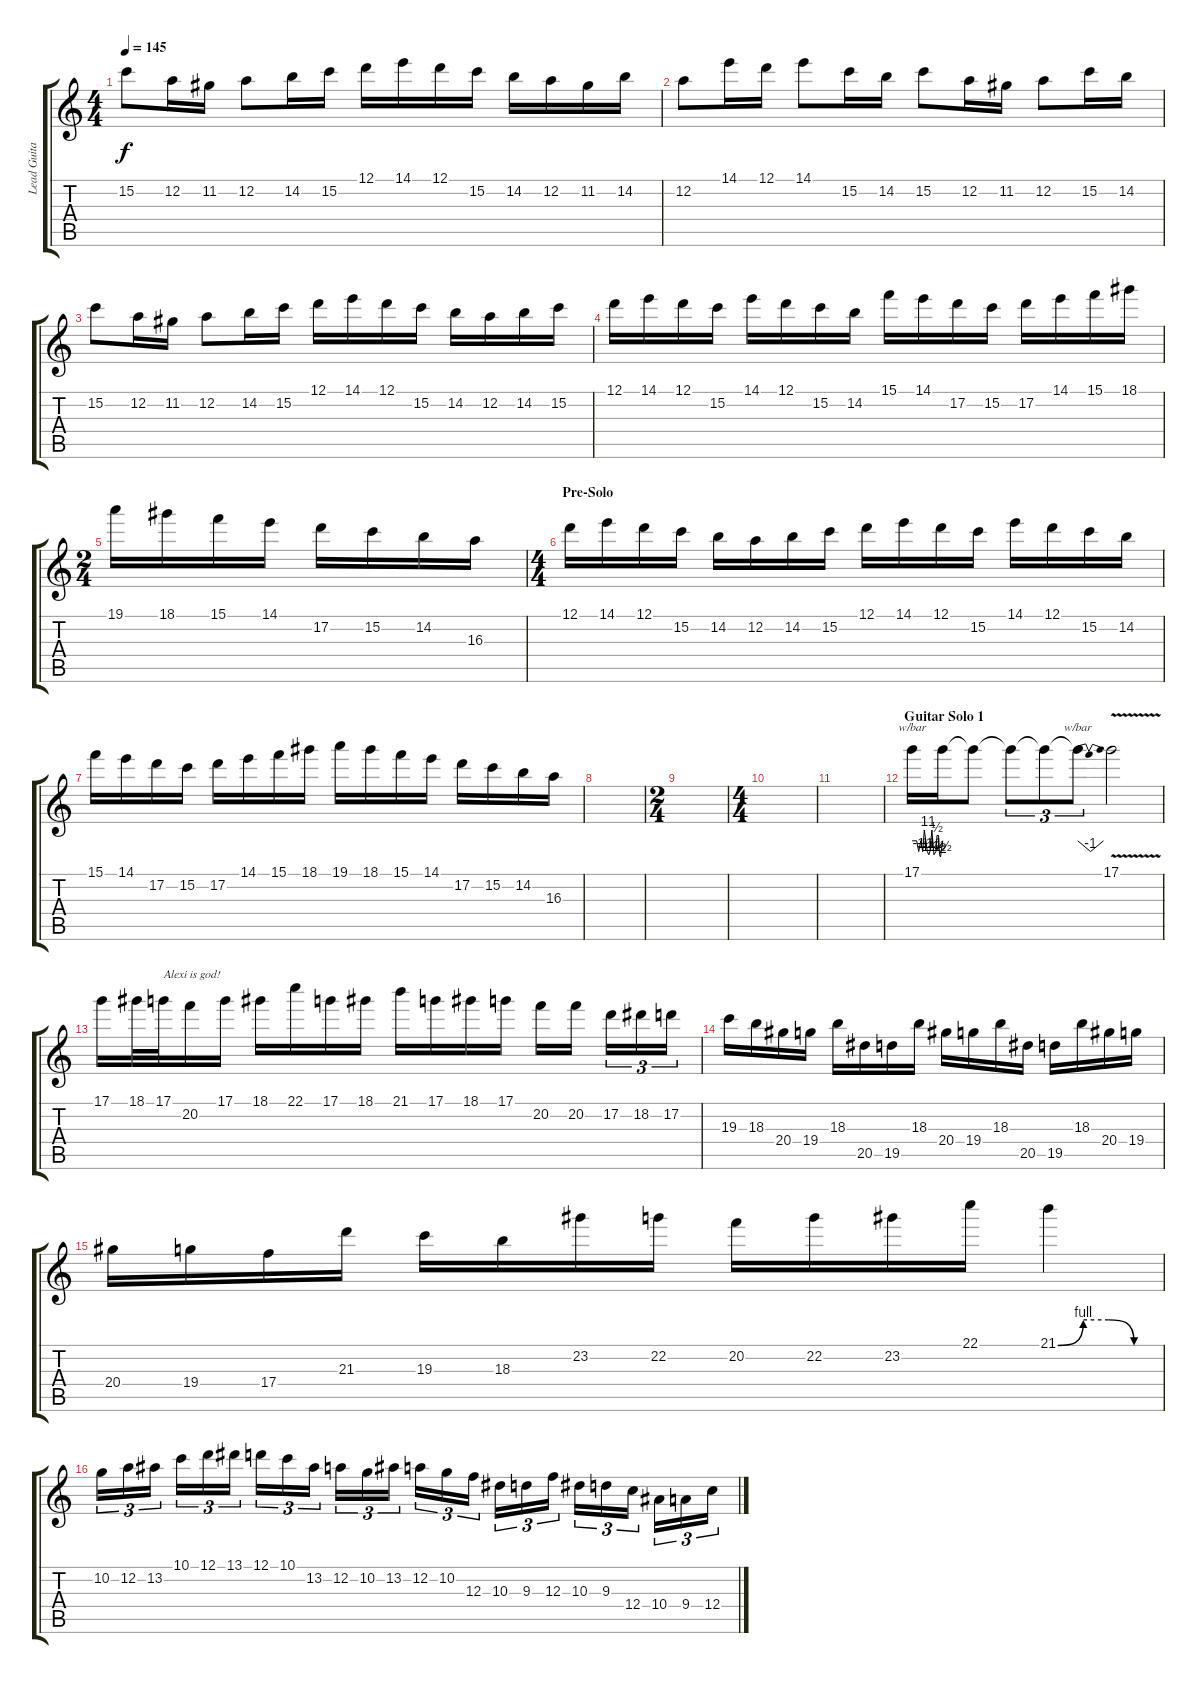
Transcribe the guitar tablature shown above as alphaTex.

\track ("Lead Guitar" "Lead Guita") {instrument distortionguitar}
\staff {score tabs}
\tuning (D4 A3 F3 C3 G2 D2) {hide}
\ts (4 4)
\tempo 145
\clef g2
\ks c
15.2.8{dy f} 12.2.16 11.2.16 12.2.8 14.2.16 15.2.16 12.1.16 14.1.16 12.1.16 15.2.16 14.2.16 12.2.16 11.2.16 14.2.16 |
12.2.8 14.1.16 12.1.16 14.1.8 15.2.16 14.2.16 15.2.8 12.2.16 11.2.16 12.2.8 15.2.16 14.2.16 |
15.2.8 12.2.16 11.2.16 12.2.8 14.2.16 15.2.16 12.1.16 14.1.16 12.1.16 15.2.16 14.2.16 12.2.16 14.2.16 15.2.16 |
12.1.16 14.1.16 12.1.16 15.2.16 14.1.16 12.1.16 15.2.16 14.2.16 15.1.16 14.1.16 17.2.16 15.2.16 17.2.16 14.1.16 15.1.16 18.1.16 |
\ts (2 4)
19.1.16 18.1.16 15.1.16 14.1.16 17.2.16 15.2.16 14.2.16 16.3.16 |
\ts (4 4)
\section ("" "Pre-Solo")
12.1.16 14.1.16 12.1.16 15.2.16 14.2.16 12.2.16 14.2.16 15.2.16 12.1.16 14.1.16 12.1.16 15.2.16 14.1.16 12.1.16 15.2.16 14.2.16 |
15.1.16 14.1.16 17.2.16 15.2.16 17.2.16 14.1.16 15.1.16 18.1.16 19.1.16 18.1.16 15.1.16 14.1.16 17.2.16 15.2.16 14.2.16 16.3.16 |
|
\ts (2 4)
|
\ts (4 4)
|
|
\section ("" "Guitar Solo 1")
17.1.16{tbe (custom default 0 0 9 0 13 -4 17 0 21 -4 24 4 27 0 30 -4 33 -6 35 -4 39 4 43 -6 47 -4 49 2 52 2 54 -6 56 -8 60 0)} 17.1{t}.16 17.1{t}.8 17.1{t}.8{tu (3 2)} 17.1{t}.8{tu (3 2)} 17.1{t}.8{tu (3 2) tbe (dip default 0 0 30 -4 60 0)} 17.1{v}.2 |
17.1.16 18.1.32 17.1.32{txt "Alexi is god! "} 20.2.16 17.1.16 18.1.16 22.1.16 17.1.16 18.1.16 21.1.16 17.1.16 18.1.16 17.1.16 20.2.16 20.2.16 17.2.16{tu (3 2)} 18.2.16{tu (3 2)} 17.2.16{tu (3 2)} |
19.3.16 18.3.16 20.4.16 19.4.16 18.3.16 20.5.16 19.5.16 18.3.16 20.4.16 19.4.16 18.3.16 20.5.16 19.5.16 18.3.16 20.4.16 19.4.16 |
20.4.16 19.4.16 17.4.16 21.3.16 19.3.16 18.3.16 23.2.16 22.2.16 20.2.16 22.2.16 23.2.16 22.1.16 21.1{be (custom 0 0 15 4 30 4 45 0 60 0)}.4 |
10.2.16{tu (3 2)} 12.2.16{tu (3 2)} 13.2.16{tu (3 2)} 10.1.16{tu (3 2)} 12.1.16{tu (3 2)} 13.1.16{tu (3 2)} 12.1.16{tu (3 2)} 10.1.16{tu (3 2)} 13.2.16{tu (3 2)} 12.2.16{tu (3 2)} 10.2.16{tu (3 2)} 13.2.16{tu (3 2)} 12.2.16{tu (3 2)} 10.2.16{tu (3 2)} 12.3.16{tu (3 2)} 10.3.16{tu (3 2)} 9.3.16{tu (3 2)} 12.3.16{tu (3 2)} 10.3.16{tu (3 2)} 9.3.16{tu (3 2)} 12.4.16{tu (3 2)} 10.4.16{tu (3 2)} 9.4.16{tu (3 2)} 12.4.16{tu (3 2)}
